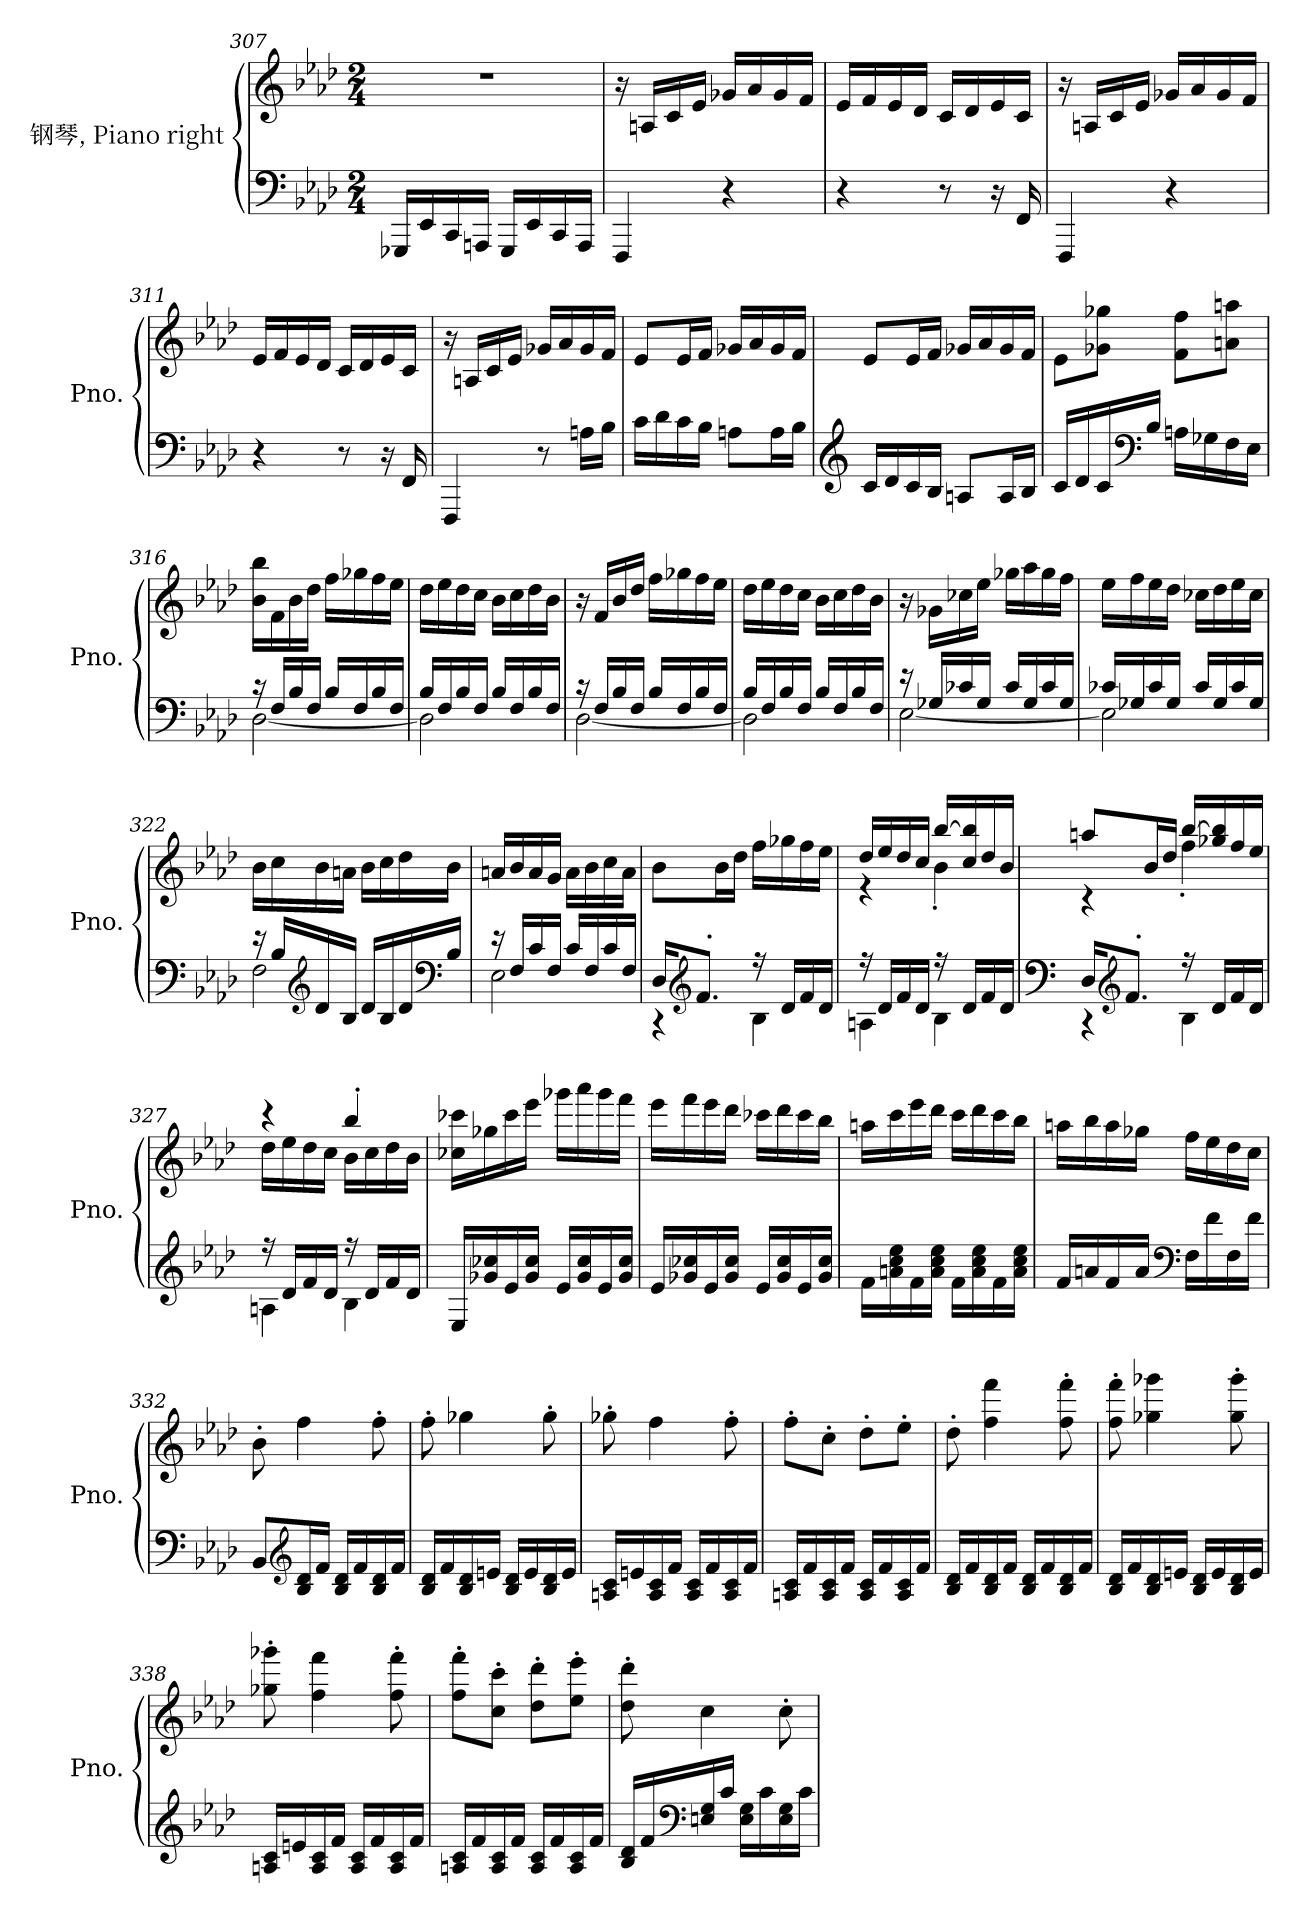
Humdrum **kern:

**kern	**kern
*part1	*part1
*staff2	*staff1
*I"钢琴, Piano right	*
*I'Pno.	*
*clefF4	*clefG2
*k[b-e-a-d-]	*k[b-e-a-d-]
*M2/4	*M2/4
=307	=307
16GGG-X/LL	2r
16EE-/	.
16CC/	.
16AAAn/JJ	.
16GGG-/LL	.
16EE-/	.
16CC/	.
16AAA/JJ	.
=308	=308
*	*MM144
4FFF/	16r
.	16An/LL
.	16c/
*	*MM145
.	16e-/JJ
*	*MM146
4r	16g-X/LL
.	16a-/
.	16g-/
.	16f/JJ
=309	=309
4r	16e-/LL
.	16f/
.	16e-/
.	16d-/JJ
8r	16c/LL
.	16d-/
16r	16e-/
*	*MM138
16FF/	16c/JJ
!!LO:LB:g=z
=310	=310
*	*MM144
4FFF/	16r
.	16An/LL
.	16c/
.	16e-/JJ
4r	16g-X/LL
.	16a-/
.	16g-/
.	16f/JJ
=311	=311
4r	16e-/LL
.	16f/
*	*MM145
.	16e-/
.	16d-/JJ
8r	16c/LL
.	16d-/
16r	16e-/
*	*MM138
16FF/	16c/JJ
=312	=312
*	*MM144
4FFF/	16r
.	16An/LL
.	16c/
.	16e-/JJ
*	*MM145
8r	16g-X/LL
.	16a-/
16An\LL	16g-/
*	*MM133
16B-\JJ	16f/JJ
=313	=313
*	*MM143
16c\LL	8e-/L
16d-\	.
16c\	16e-/L
16B-\JJ	16f/JJ
8An\L	16g-X/LL
.	16a-/
16A\L	16g-/
*	*MM132
16B-\JJ	16f/JJ
!!LO:LB:g=z
=314	=314
*clefG2	*
*	*MM144
16c/LL	8e-/L
16d-/	.
16c/	16e-/L
16B-/JJ	16f/JJ
8An/L	16g-X/LL
.	16a-/
16A/L	16g-/
*	*MM133
16B-/JJ	16f/JJ
=315	=315
*	*MM129
16c/LL	8e-\L
16d-/	.
*	*MM127
16c/	8g-X\ 8gg-X\J
*clefF4	*
16B-/JJ	.
*	*MM125
16An\LL	8f\ 8ff\L
16G-X\	.
16F\	8an\ 8aan\J
16E-\JJ	.
=316	=316
*	*MM143
*^	*
16r	[2D-\	16b-\ 16bb-\LL
*	*	*MM144
16F/LL	.	16f\
16B-/	.	16b-\
16F/JJ	.	16dd-\JJ
16B-/LL	.	16ff\LL
16F/	.	16gg-X\
16B-/	.	16ff\
16F/JJ	.	16ee-\JJ
=317	=317	=317
16B-/LL	2D-\]	16dd-\LL
16F/	.	16ee-\
16B-/	.	16dd-\
16F/JJ	.	16cc\JJ
16B-/LL	.	16b-\LL
16F/	.	16cc\
16B-/	.	16dd-\
16F/JJ	.	16b-\JJ
!!LO:PB:g=z
=318	=318	=318
*	*	*MM143
16r	[2D-\	16r
*	*	*MM144
16F/LL	.	16f/LL
16B-/	.	16b-/
16F/JJ	.	16dd-/JJ
16B-/LL	.	16ff\LL
16F/	.	16gg-X\
16B-/	.	16ff\
16F/JJ	.	16ee-\JJ
=319	=319	=319
16B-/LL	2D-\]	16dd-\LL
16F/	.	16ee-\
16B-/	.	16dd-\
16F/JJ	.	16cc\JJ
16B-/LL	.	16b-\LL
16F/	.	16cc\
16B-/	.	16dd-\
16F/JJ	.	16b-\JJ
=320	=320	=320
*	*	*MM143
16r	[2E-\	16r
*	*	*MM144
16G-X/LL	.	16g-X\LL
16c-X/	.	16cc-X\
16G-/JJ	.	16ee-\JJ
16c-/LL	.	16gg-X\LL
16G-/	.	16aa-\
16c-/	.	16gg-\
16G-/JJ	.	16ff\JJ
=321	=321	=321
16c-X/LL	2E-\]	16ee-\LL
16G-X/	.	16ff\
16c-/	.	16ee-\
16G-/JJ	.	16dd-\JJ
16c-/LL	.	16cc-X\LL
16G-/	.	16dd-\
16c-/	.	16ee-\
16G-/JJ	.	16cc-\JJ
!!LO:LB:g=z
=322	=322	=322
*	*	*MM147
16r	2F\	16b-\LL
16B-/LL	.	16cc\
*clefG2	*	*
*	*	*MM146
16d-/	.	16b-\
16B-/JJ	.	16an\JJ
*	*	*MM145
16d-/LL	.	16b-\LL
*	*	*MM144
16B-/	.	16cc\
16d-/	.	16dd-\
*clefF4	*	*
16B-/JJ	.	16b-\JJ
=323	=323	=323
*	*	*MM147
16r	2E-\	16an/LL
16F/LL	.	16b-/
16c/	.	16a/
16F/JJ	.	16g/JJ
*	*	*MM145
16c/LL	.	16a\LL
16F/	.	16b-\
16c/	.	16cc\
*	*	*MM143
16F/JJ	.	16a\JJ
=324	=324	=324
*	*	*MM143
16D-/KL	4r	8b-\L
*clefG2	*	*
8.f'/J	.	.
.	.	16b-\L
.	.	16dd-\JJ
16r	4B-\	16ff\LL
16d-/LL	.	16gg-X\
16f/	.	16ff\
16d-/JJ	.	16ee-\JJ
=325	=325	=325
*	*	*MM144
*	*	*^
16r	4An\	16dd-/LL	4r
16d-/LL	.	16ee-/	.
16f/	.	16dd-/	.
*	*	*MM143	*
16d-/JJ	.	16cc/JJ	.
*	*	*MM142	*
16r	4B-\	[16bb-/LL	4b-'\
16d-/LL	.	16cc/ 16bb-/]	.
16f/	.	16dd-/	.
16d-/JJ	.	16b-/JJ	.
!!LO:LB:g=z	!!
=326	=326	=326	=326
*clefF4	*	*	*
*	*	*MM142	*
16D-/KL	4r	8aan/L	4r
*clefG2	*	*	*
8.f'/J	.	.	.
.	.	16b-/L	.
*	*	*MM143	*
.	.	16dd-/JJ	.
*	*	*MM144	*
16r	4B-\	[16bb-/LL	4ff'\
16d-/LL	.	16gg-X/ 16bb-/]	.
16f/	.	16ff/	.
*	*	*MM145	*
16d-/JJ	.	16ee-/JJ	.
=327	=327	=327	=327
16r	4An\	4r	16dd-\LL
*	*	*MM144	*
16d-/LL	.	.	16ee-\
16f/	.	.	16dd-\
*	*	*MM143	*
16d-/JJ	.	.	16cc\JJ
16r	4B-\	4bb-'/	16b-\LL
16d-/LL	.	.	16cc\
16f/	.	.	16dd-\
16d-/JJ	.	.	16b-\JJ
*v	*v	*	*
*	*v	*v
=328	=328
*	*MM144
16E-/LL	16cc-X\ 16ccc-X\LL
16g-X/ 16cc-X/	16gg-X\
16e-/	16ccc-\
16g-/ 16cc-/JJ	16eee-\JJ
16e-/LL	16ggg-X\LL
16g-/ 16cc-/	16aaa-\
*	*MM147
16e-/	16ggg-\
16g-/ 16cc-/JJ	16fff\JJ
=329	=329
16e-/LL	16eee-\LL
16g-X/ 16cc-X/	16fff\
*	*MM147
16e-/	16eee-\
16g-/ 16cc-/JJ	16ddd-\JJ
16e-/LL	16ccc-X\LL
16g-/ 16cc-/	16ddd-\
16e-/	16ccc-\
*	*MM144
16g-/ 16cc-/JJ	16bb-\JJ
!!LO:LB:g=z
=330	=330
16f\LL	16aan\LL
16an\ 16cc\ 16ee-\	16ccc\
*	*MM145
16f\	16eee-\
16a\ 16cc\ 16ee-\JJ	16ddd-\JJ
16f\LL	16ccc\LL
16a\ 16cc\ 16ee-\	16ddd-\
*	*MM144
16f\	16ccc\
16a\ 16cc\ 16ee-\JJ	16bb-\JJ
=331	=331
*	*MM144
16f/LL	16aan\LL
16an/	16bb-\
16f/	16aa\
16a/JJ	16gg-X\JJ
*clefF4	*
16F\LL	16ff\LL
16f\	16ee-\
16F\	16dd-\
16f\JJ	16cc\JJ
=332	=332
*	*MM131
8BB-/L	8b-'\
*clefG2	*
*	*MM142
16B-/ 16d-/L	4ff\
16f/JJ	.
16B-/ 16d-/LL	.
16f/	.
16B-/ 16d-/	8ff'\
16f/JJ	.
=333	=333
*	*MM138
16B-/ 16d-/LL	8ff'\
16f/	.
*	*MM142
16B-/ 16d-/	4gg-X\
16en/JJ	.
16B-/ 16d-/LL	.
16e/	.
16B-/ 16d-/	8gg-'\
16e/JJ	.
!!LO:LB:g=z
=334	=334
*	*MM136
16An/ 16c/LL	8gg-X'\
16en/	.
*	*MM142
16A/ 16c/	4ff\
16f/JJ	.
16A/ 16c/LL	.
16f/	.
16A/ 16c/	8ff'\
16f/JJ	.
=335	=335
*	*MM136
16An/ 16c/LL	8ff'\L
16f/	.
*	*MM141
16A/ 16c/	8cc'\J
16f/JJ	.
16A/ 16c/LL	8dd-'\L
16f/	.
16A/ 16c/	8ee-'\J
16f/JJ	.
=336	=336
*	*MM134
16B-/ 16d-/LL	8dd-'\
16f/	.
*	*MM142
16B-/ 16d-/	4ff\ 4fff\
16f/JJ	.
16B-/ 16d-/LL	.
16f/	.
16B-/ 16d-/	8ff\' 8fff\'
16f/JJ	.
=337	=337
*	*MM138
16B-/ 16d-/LL	8ff\' 8fff\'
16f/	.
*	*MM142
16B-/ 16d-/	4gg-X\ 4ggg-X\
16en/JJ	.
16B-/ 16d-/LL	.
16e/	.
16B-/ 16d-/	8gg-\' 8ggg-\'
16e/JJ	.
!!LO:LB:g=z
=338	=338
*	*MM136
16An/ 16c/LL	8gg-X\' 8ggg-X\'
16en/	.
*	*MM142
16A/ 16c/	4ff\ 4fff\
16f/JJ	.
16A/ 16c/LL	.
16f/	.
16A/ 16c/	8ff\' 8fff\'
16f/JJ	.
=339	=339
*	*MM136
16An/ 16c/LL	8ff\' 8fff\'L
16f/	.
*	*MM141
16A/ 16c/	8cc\' 8ccc\'J
16f/JJ	.
16A/ 16c/LL	8dd-\' 8ddd-\'L
16f/	.
16A/ 16c/	8ee-\' 8eee-\'J
16f/JJ	.
=340	=340
*	*MM134
16B-/ 16d-/LL	8dd-\' 8ddd-\'
16f/	.
*clefF4	*
*	*MM142
16En/ 16G/	4cc\
16c/JJ	.
16E\ 16G\LL	.
16c\	.
16E\ 16G\	8cc'\
16c\JJ	.
=	=
*-	*-
